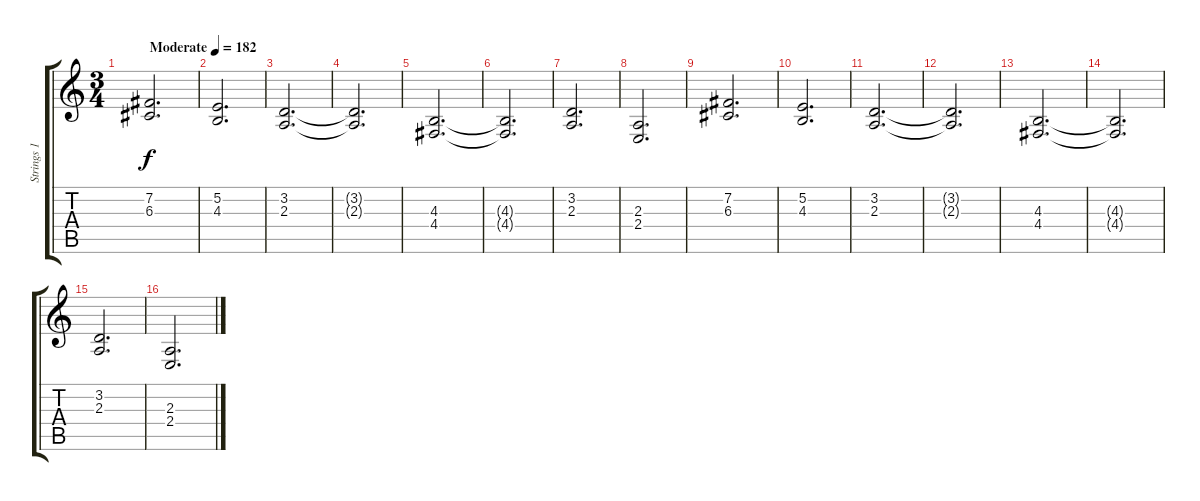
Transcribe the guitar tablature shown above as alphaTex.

\track ("Strings 1" "Strings 1") {instrument stringensemble1}
\staff {score tabs}
\tuning (E4 B3 G3 D3 A2 E2) {hide}
\ts (3 4)
\tempo (182 "Moderate")
\clef g2
\ks c
(7.2 6.3).2{d dy f volume 4 instrument stringensemble1} |
(5.2 4.3).2{d} |
(3.2 2.3).2{d} |
(3.2{t} 2.3{t}).2{d} |
(4.3 4.4).2{d} |
(4.3{t} 4.4{t}).2{d} |
(3.2 2.3).2{d} |
(2.3 2.4).2{d} |
(7.2 6.3).2{d} |
(5.2 4.3).2{d} |
(3.2 2.3).2{d} |
(3.2{t} 2.3{t}).2{d} |
(4.3 4.4).2{d} |
(4.3{t} 4.4{t}).2{d} |
(3.2 2.3).2{d} |
(2.3 2.4).2{d}
